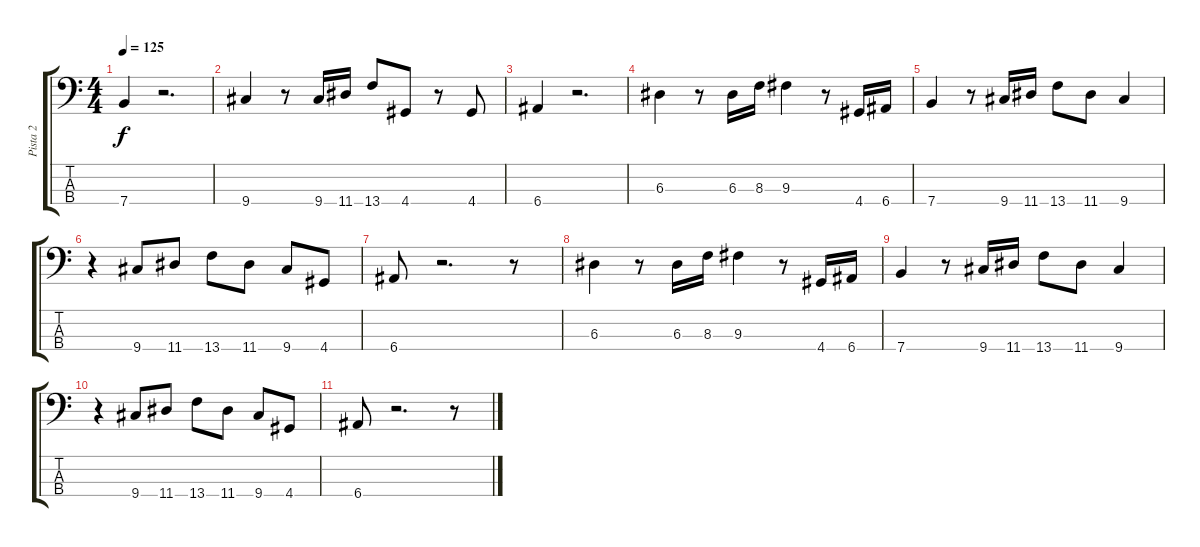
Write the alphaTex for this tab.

\track ("Pista 2" "Pista 2") {instrument contrabass}
\staff {score tabs}
\tuning (G2 D2 A1 E1) {hide}
\ts (4 4)
\tempo 125
\clef f4
\ks c
7.4.4{dy f} r.2{d} |
9.4.4 r.8 9.4.16 11.4.16 13.4.8 4.4.8 r.8 4.4.8 |
6.4.4 r.2{d} |
6.3.4 r.8 6.3.16 8.3.16 9.3.4 r.8 4.4.16 6.4.16 |
7.4.4 r.8 9.4.16 11.4.16 13.4.8 11.4.8 9.4.4 |
r.4 9.4.8 11.4.8 13.4.8 11.4.8 9.4.8 4.4.8 |
6.4.8 r.2{d} r.8 |
6.3.4 r.8 6.3.16 8.3.16 9.3.4 r.8 4.4.16 6.4.16 |
7.4.4 r.8 9.4.16 11.4.16 13.4.8 11.4.8 9.4.4 |
r.4 9.4.8 11.4.8 13.4.8 11.4.8 9.4.8 4.4.8 |
6.4.8 r.2{d} r.8
